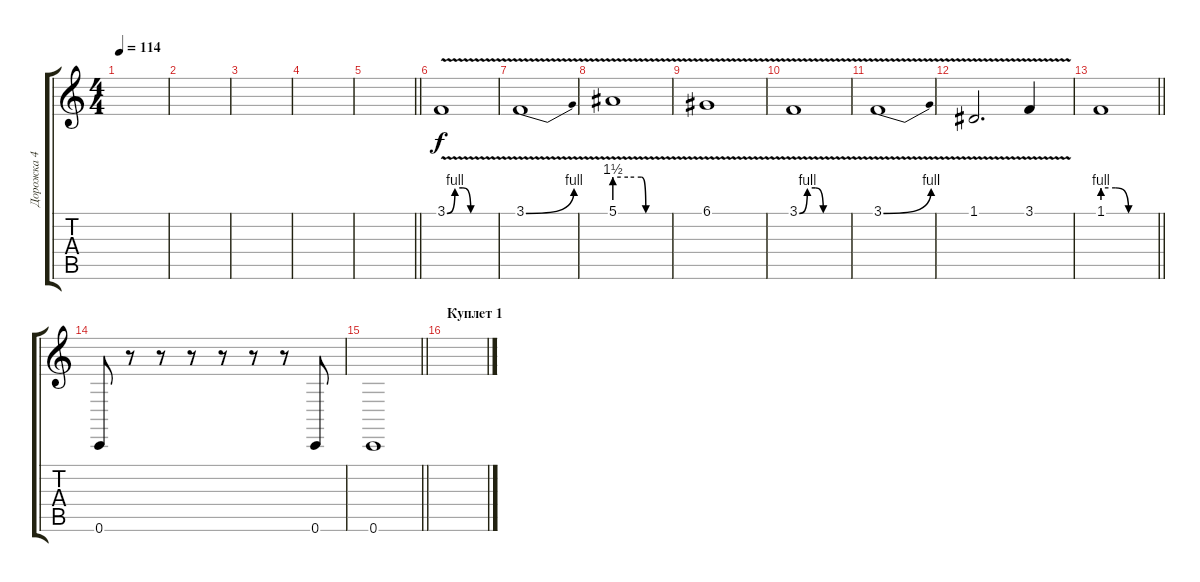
\track ("Дорожка 4" "Дорожка 4") {instrument trombone}
\staff {score tabs}
\tuning (D4 A3 F3 C3 G2 C2) {hide}
\ts (4 4)
\tempo 114
\clef g2
\ks c
|
|
|
|
\barLineRight lightlight
|
3.1{be (custom 0 0 10 4 20 4 30 0 60 0) v}.1{volume 11} |
3.1{be (bend 0 0 60 4) v}.1 |
5.1{be (custom 0 6 15 6 30 6 35 0 60 0) v}.1 |
6.1{v}.1 |
3.1{be (custom 0 0 10 4 20 4 30 0 60 0) v}.1 |
3.1{be (bend 0 0 60 4) v}.1 |
1.1{v}.2{d} 3.1{v}.4 |
\barLineRight lightlight
1.1{be (custom 0 4 15 4 30 0 60 0)}.1 |
0.6.8 r.8 r.8 r.8 r.8 r.8 r.8 0.6.8 |
\barLineRight lightlight
0.6.1 |
\section ("" "Куплет 1")
